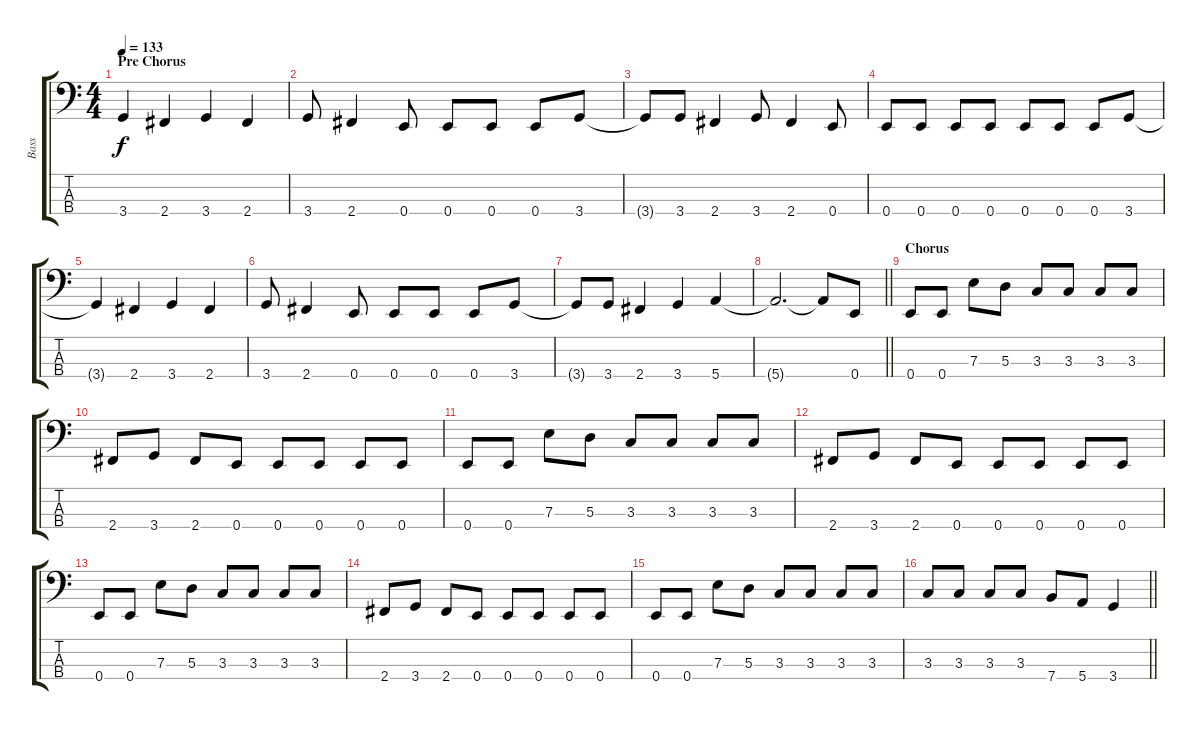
\track ("Bass" "Bass") {instrument electricbasspick}
\staff {score tabs}
\tuning (G2 D2 A1 E1) {hide}
\ts (4 4)
\section ("" "Pre Chorus")
\tempo 133
\clef f4
\ks c
3.4{t}.4{dy f} 2.4.4 3.4.4 2.4.4 |
3.4.8 2.4.4 0.4.8 0.4.8 0.4.8 0.4.8 3.4.8 |
3.4{t}.8 3.4.8 2.4.4 3.4.8 2.4.4 0.4.8 |
0.4.8 0.4.8 0.4.8 0.4.8 0.4.8 0.4.8 0.4.8 3.4.8 |
3.4{t}.4 2.4.4 3.4.4 2.4.4 |
3.4.8 2.4.4 0.4.8 0.4.8 0.4.8 0.4.8 3.4.8 |
3.4{t}.8 3.4.8 2.4.4 3.4.4 5.4.4 |
\barLineRight lightlight
5.4{t}.2{d} 5.4{t}.8 0.4.8 |
\section ("" "Chorus")
0.4.8 0.4.8 7.3.8 5.3.8 3.3.8 3.3.8 3.3.8 3.3.8 |
2.4.8 3.4.8 2.4.8 0.4.8 0.4.8 0.4.8 0.4.8 0.4.8 |
0.4.8 0.4.8 7.3.8 5.3.8 3.3.8 3.3.8 3.3.8 3.3.8 |
2.4.8 3.4.8 2.4.8 0.4.8 0.4.8 0.4.8 0.4.8 0.4.8 |
0.4.8 0.4.8 7.3.8 5.3.8 3.3.8 3.3.8 3.3.8 3.3.8 |
2.4.8 3.4.8 2.4.8 0.4.8 0.4.8 0.4.8 0.4.8 0.4.8 |
0.4.8 0.4.8 7.3.8 5.3.8 3.3.8 3.3.8 3.3.8 3.3.8 |
\barLineRight lightlight
3.3.8 3.3.8 3.3.8 3.3.8 7.4.8 5.4.8 3.4.4
